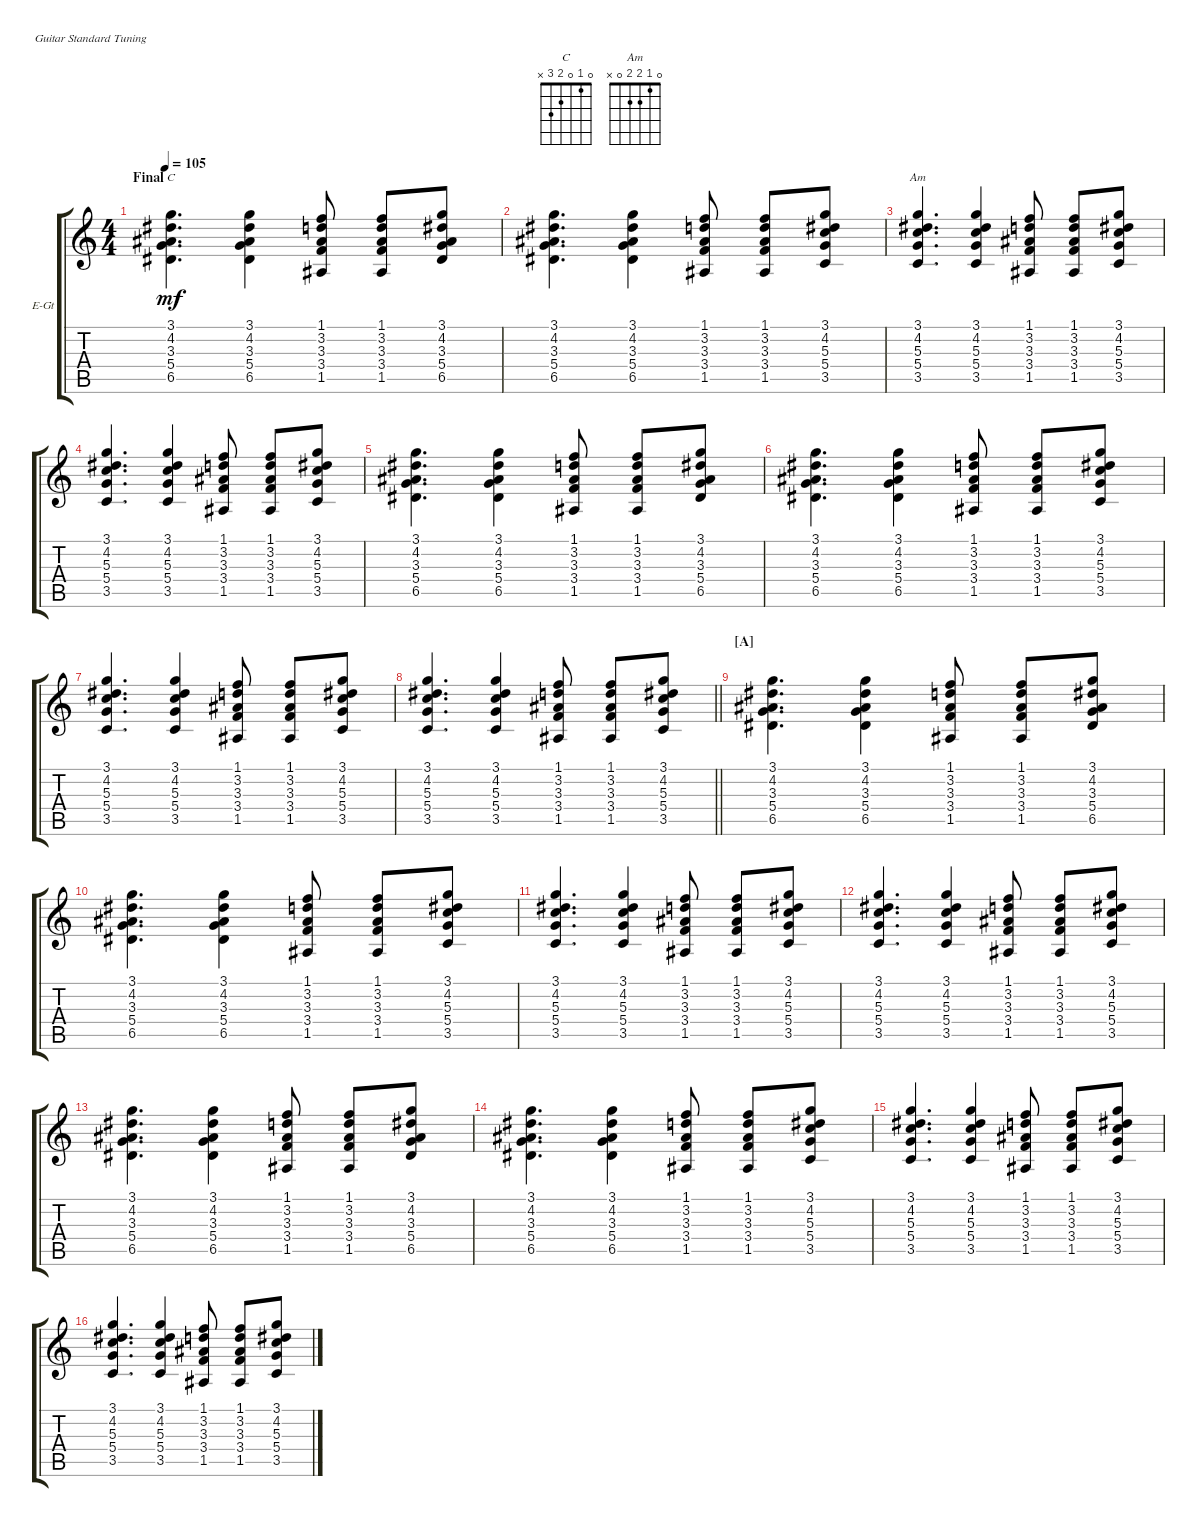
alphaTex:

\bracketExtendMode groupsimilarinstruments
\firstSystemTrackNameOrientation horizontal
\otherSystemsTrackNameOrientation horizontal
\track ("Electric Guitar 2" "E-Gt") {instrument distortionguitar}
\staff {score tabs}
\tuning (E4 B3 G3 D3 A2 E2)
\chord ("C" 0 1 0 2 3 x)
\chord ("Am" 0 1 2 2 0 x)
\ts (4 4)
\section ("" "Final")
\tempo 105
\clef g2
\ks c
(6.5 5.4 3.3 4.2 3.1).4{d ch "C" dy mf} (6.5 5.4 3.3 4.2 3.1).4 (3.3 1.1 3.2 3.4 1.5).8 (3.3 1.1 3.2 3.4 1.5).8 (6.5 5.4 3.3 4.2 3.1).8 |
(6.5 5.4 3.3 4.2 3.1).4{d} (6.5 5.4 3.3 4.2 3.1).4 (3.3 1.1 3.2 3.4 1.5).8 (3.3 1.1 3.2 3.4 1.5).8 (3.5 5.4 5.3 4.2 3.1).8 |
(3.5 5.4 5.3 4.2 3.1).4{d ch "Am"} (3.5 5.4 5.3 4.2 3.1).4 (3.3 1.1 3.2 3.4 1.5).8 (3.3 1.1 3.2 3.4 1.5).8 (3.5 5.4 5.3 4.2 3.1).8 |
(3.5 5.4 5.3 4.2 3.1).4{d} (3.5 5.4 5.3 4.2 3.1).4 (3.3 1.1 3.2 3.4 1.5).8 (3.3 1.1 3.2 3.4 1.5).8 (3.5 5.4 5.3 4.2 3.1).8 |
(6.5 5.4 3.3 4.2 3.1).4{d} (6.5 5.4 3.3 4.2 3.1).4 (3.3 1.1 3.2 3.4 1.5).8 (3.3 1.1 3.2 3.4 1.5).8 (6.5 5.4 3.3 4.2 3.1).8 |
(6.5 5.4 3.3 4.2 3.1).4{d} (6.5 5.4 3.3 4.2 3.1).4 (3.3 1.1 3.2 3.4 1.5).8 (3.3 1.1 3.2 3.4 1.5).8 (3.5 5.4 5.3 4.2 3.1).8 |
(3.5 5.4 5.3 4.2 3.1).4{d} (3.5 5.4 5.3 4.2 3.1).4 (3.3 1.1 3.2 3.4 1.5).8 (3.3 1.1 3.2 3.4 1.5).8 (3.5 5.4 5.3 4.2 3.1).8 |
\barLineRight lightlight
(3.5 5.4 5.3 4.2 3.1).4{d} (3.5 5.4 5.3 4.2 3.1).4 (3.3 1.1 3.2 3.4 1.5).8 (3.3 1.1 3.2 3.4 1.5).8 (3.5 5.4 5.3 4.2 3.1).8 |
\section ("A" "")
(6.5 5.4 3.3 4.2 3.1).4{d} (6.5 5.4 3.3 4.2 3.1).4 (3.3 1.1 3.2 3.4 1.5).8 (3.3 1.1 3.2 3.4 1.5).8 (6.5 5.4 3.3 4.2 3.1).8 |
(6.5 5.4 3.3 4.2 3.1).4{d} (6.5 5.4 3.3 4.2 3.1).4 (3.3 1.1 3.2 3.4 1.5).8 (3.3 1.1 3.2 3.4 1.5).8 (3.5 5.4 5.3 4.2 3.1).8 |
(3.5 5.4 5.3 4.2 3.1).4{d} (3.5 5.4 5.3 4.2 3.1).4 (3.3 1.1 3.2 3.4 1.5).8 (3.3 1.1 3.2 3.4 1.5).8 (3.5 5.4 5.3 4.2 3.1).8 |
(3.5 5.4 5.3 4.2 3.1).4{d} (3.5 5.4 5.3 4.2 3.1).4 (3.3 1.1 3.2 3.4 1.5).8 (3.3 1.1 3.2 3.4 1.5).8 (3.5 5.4 5.3 4.2 3.1).8 |
\section ("" "")
(6.5 5.4 3.3 4.2 3.1).4{d} (6.5 5.4 3.3 4.2 3.1).4 (3.3 1.1 3.2 3.4 1.5).8 (3.3 1.1 3.2 3.4 1.5).8 (6.5 5.4 3.3 4.2 3.1).8 |
(6.5 5.4 3.3 4.2 3.1).4{d} (6.5 5.4 3.3 4.2 3.1).4 (3.3 1.1 3.2 3.4 1.5).8 (3.3 1.1 3.2 3.4 1.5).8 (3.5 5.4 5.3 4.2 3.1).8 |
(3.5 5.4 5.3 4.2 3.1).4{d} (3.5 5.4 5.3 4.2 3.1).4 (3.3 1.1 3.2 3.4 1.5).8 (3.3 1.1 3.2 3.4 1.5).8 (3.5 5.4 5.3 4.2 3.1).8 |
(3.5 5.4 5.3 4.2 3.1).4{d} (3.5 5.4 5.3 4.2 3.1).4 (3.3 1.1 3.2 3.4 1.5).8 (3.3 1.1 3.2 3.4 1.5).8 (3.5 5.4 5.3 4.2 3.1).8
